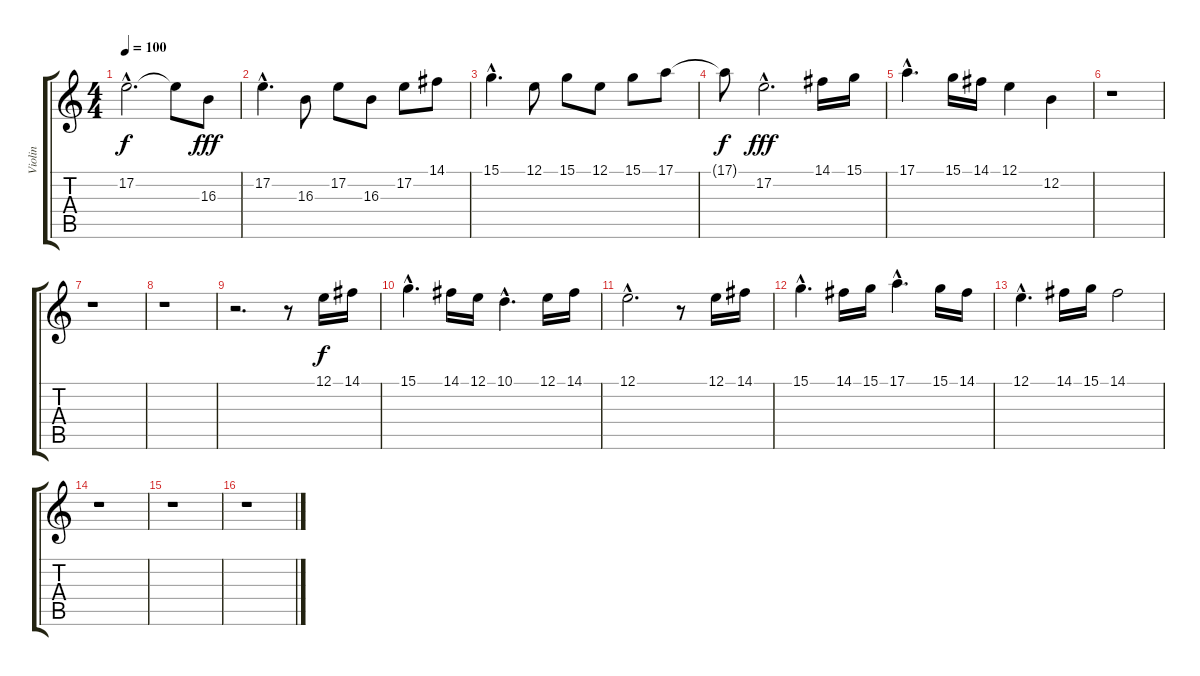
\track ("Violin" "Violin") {instrument violin}
\staff {score tabs}
\tuning (E4 B3 G3 D3 A2 E2) {hide}
\ts (4 4)
\tempo 100
\clef g2
\ks c
17.2{hac t}.2{d dy f} 17.2{t}.8 16.3.8{dy fff} |
17.2{hac}.4{d} 16.3.8 17.2.8 16.3.8 17.2.8 14.1.8 |
15.1{hac}.4{d} 12.1.8 15.1.8 12.1.8 15.1.8 17.1.8 |
17.1{t}.8{dy f} 17.2{hac}.2{d dy fff} 14.1.16 15.1.16 |
17.1{hac}.4{d} 15.1.16 14.1.16 12.1.4 12.2.4 |
r.1 |
r.1 |
r.1 |
r.2{d} r.8 12.1.16{dy f instrument synthstrings2} 14.1.16 |
15.1{hac}.4{d} 14.1.16 12.1.16 10.1{hac}.4{d} 12.1.16 14.1.16 |
12.1{hac}.2{d} r.8 12.1.16 14.1.16 |
15.1{hac}.4{d} 14.1.16 15.1.16 17.1{hac}.4{d} 15.1.16 14.1.16 |
12.1{hac}.4{d} 14.1.16 15.1.16 14.1.2 |
r.1 |
r.1 |
r.1
